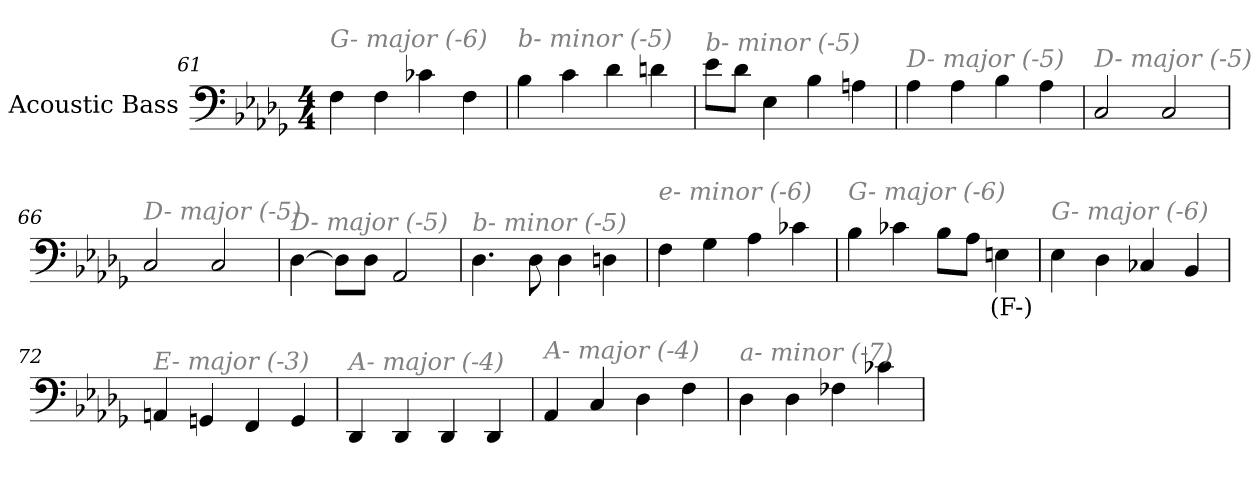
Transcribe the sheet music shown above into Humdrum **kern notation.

**kern	**text
*part1	*part1
*staff1	*staff1
*I"Acoustic Bass	*
*clefF4	*
*ITrd7c12	*
*k[b-e-a-d-g-]	*
*D-:	*
*M4/4	*
=61	=61
!LO:TX:i:color=#808080:t=G- major (-6)	!
4FF	.
4FF	.
4C-X	.
4FF	.
=62	=62
!LO:TX:i:color=#808080:t=b- minor (-5)	!
4BB-	.
4C	.
4D-	.
4Dn	.
=63	=63
!LO:TX:i:color=#808080:t=b- minor (-5)	!
8E-L	.
8D-J	.
4EE-	.
4BB-	.
4AAn	.
=64	=64
!LO:TX:i:color=#808080:t=D- major (-5)	!
4AA-	.
4AA-	.
4BB-	.
4AA-	.
=65	=65
!LO:TX:i:color=#808080:t=D- major (-5)	!
2CC	.
2CC	.
=66	=66
!LO:TX:i:color=#808080:t=D- major (-5)	!
2CC	.
2CC	.
=67	=67
!LO:TX:i:color=#808080:t=D- major (-5)	!
[4DD-	.
8DD-L]	.
8DD-J	.
2AAA-	.
=68	=68
!LO:TX:i:color=#808080:t=b- minor (-5)	!
4.DD-	.
8DD-	.
4DD-	.
4DDn	.
=69	=69
!LO:TX:i:color=#808080:t=e- minor (-6)	!
4FF	.
4GG-	.
4AA-	.
4C-X	.
=70	=70
!LO:TX:i:color=#808080:t=G- major (-6)	!
4BB-	.
4C-X	.
8BB-L	.
8AA-J	.
4EEni	(F-)
=71	=71
!LO:TX:i:color=#808080:t=G- major (-6)	!
4EE-	.
4DD-	.
4CC-X	.
4BBB-	.
=72	=72
!LO:TX:i:color=#808080:t=E- major (-3)	!
4AAAn	.
4GGGn	.
4FFF	.
4GGG	.
=73	=73
!LO:TX:i:color=#808080:t=A- major (-4)	!
4DDD-	.
4DDD-	.
4DDD-	.
4DDD-	.
=74	=74
!LO:TX:i:color=#808080:t=A- major (-4)	!
4AAA-	.
4CC	.
4DD-	.
4FF	.
=75	=75
!LO:TX:i:color=#808080:t=a- minor (-7)	!
4DD-	.
4DD-	.
4FF-X	.
4C-X	.
=	=
*-	*-
